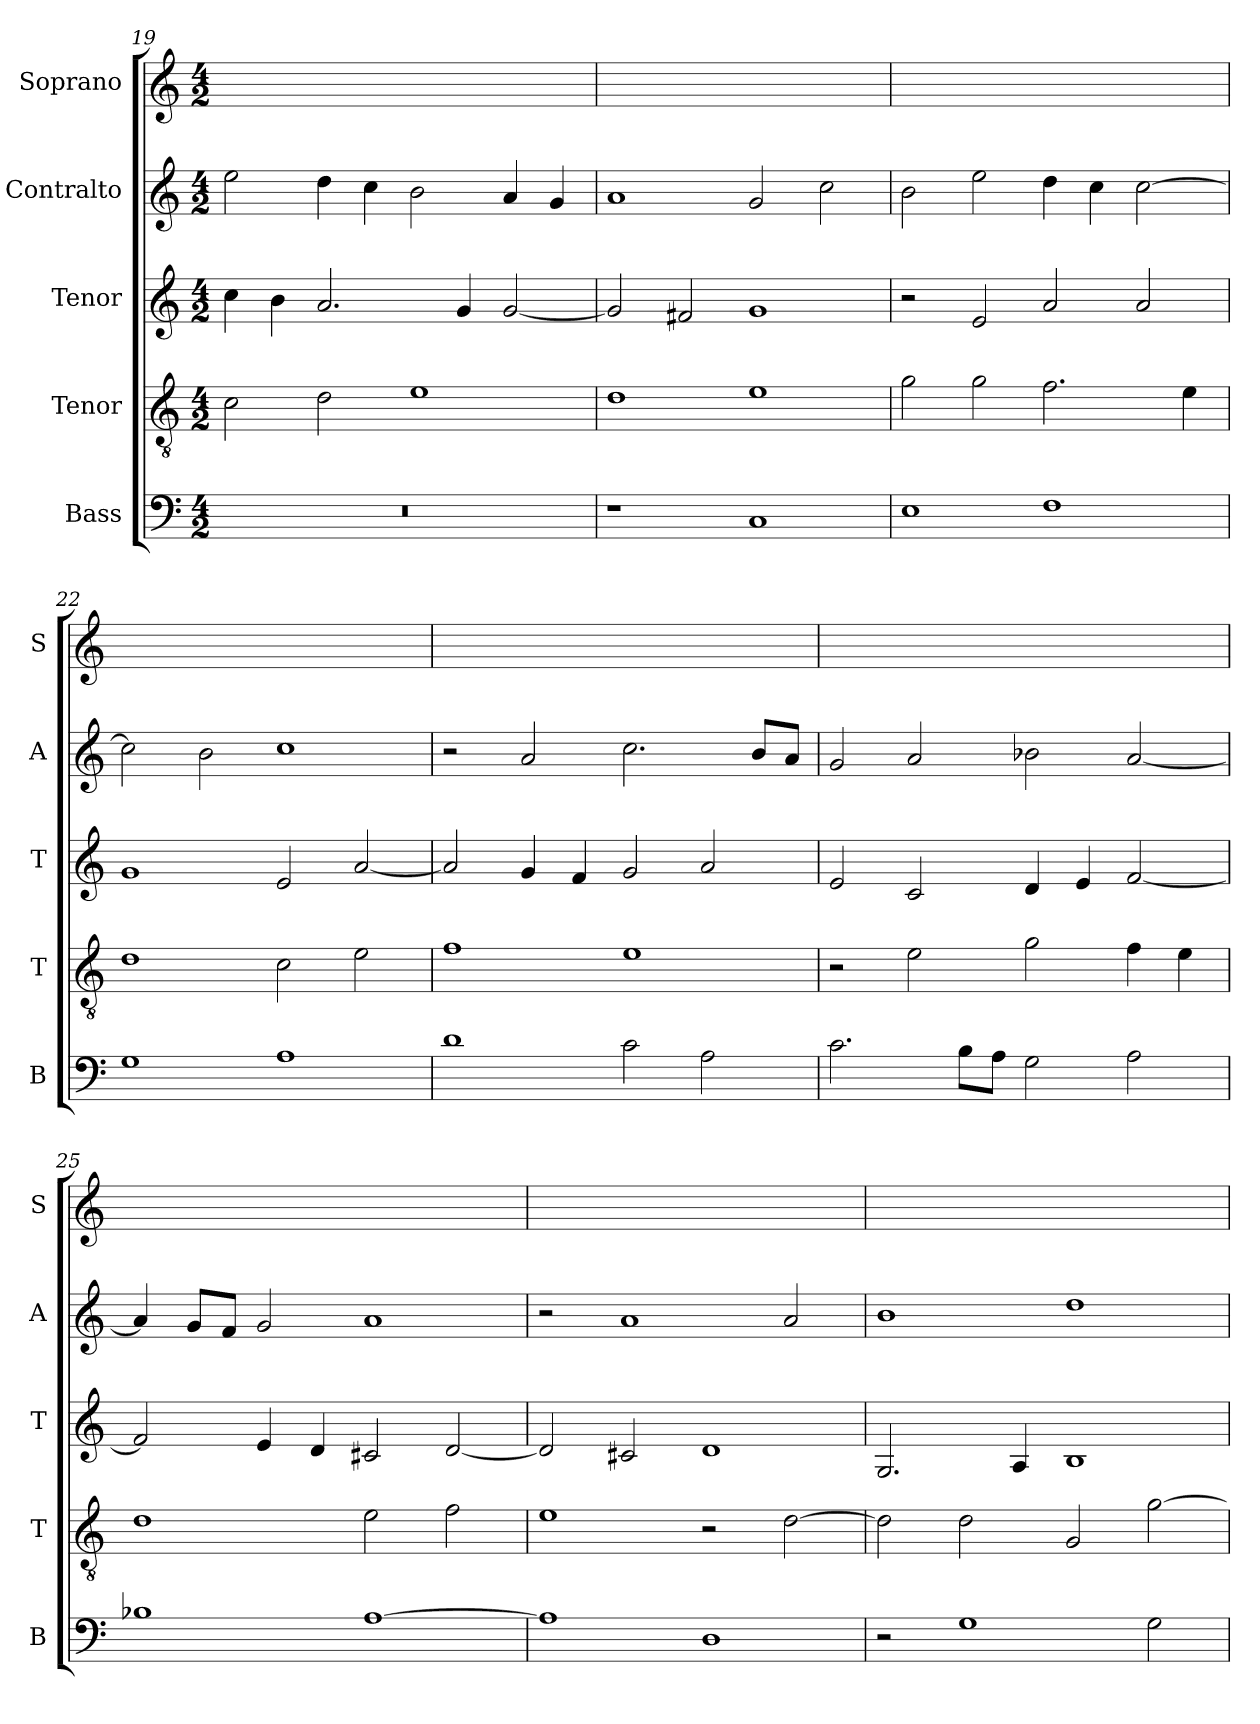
**kern	**kern	**kern	**kern	**kern
*part5	*part4	*part3	*part2	*part1
*staff5	*staff4	*staff3	*staff2	*staff1
*I"Bass	*I"Tenor	*I"Tenor	*I"Contralto	*I"Soprano
*I'B	*I'T	*I'T	*I'A	*I'S
*clefF4	*clefGv2	*clefG2	*clefG2	*clefG2
*k[]	*k[]	*k[]	*k[]	*k[]
*G:mix	*G:mix	*G:mix	*G:mix	*G:mix
*M4/2	*M4/2	*M4/2	*M4/2	*M4/2
=19	=19	=19	=19	=19
0r	2c	4cc	2ee	0ryy
.	.	4b	.	.
.	2d	2.a	4dd	.
.	.	.	4cc	.
.	1e	.	2b	.
.	.	4g	.	.
.	.	[2g	4a	.
.	.	.	4g	.
=20	=20	=20	=20	=20
1r	1d	2g]	1a	0ryy
.	.	2f#X	.	.
1C	1e	1g	2g	.
.	.	.	2cc	.
=21	=21	=21	=21	=21
1E	2g	2r	2b	0ryy
.	2g	2e	2ee	.
1F	2.f	2a	4dd	.
.	.	.	4cc	.
.	.	2a	[2cc	.
.	4e	.	.	.
=22	=22	=22	=22	=22
1G	1d	1g	2cc]	0ryy
.	.	.	2b	.
1A	2c	2e	1cc	.
.	2e	[2a	.	.
=23	=23	=23	=23	=23
1d	1f	2a]	2r	0ryy
.	.	4g	2a	.
.	.	4f	.	.
2c	1e	2g	2.cc	.
2A	.	2a	.	.
.	.	.	8b/L	.
.	.	.	8a/J	.
=24	=24	=24	=24	=24
2.c	2r	2e	2g	0ryy
.	2e	2c	2a	.
8B\L	.	.	.	.
8A\J	.	.	.	.
2G	2g	4d	2b-X	.
.	.	4e	.	.
2A	4f	[2f	[2a	.
.	4e	.	.	.
=25	=25	=25	=25	=25
1B-X	1d	2f]	4a]	0ryy
.	.	.	8g/L	.
.	.	.	8f/J	.
.	.	4e	2g	.
.	.	4d	.	.
[1A	2e	2c#X	1a	.
.	2f	[2d	.	.
=26	=26	=26	=26	=26
1A]	1e	2d]	2r	0ryy
.	.	2c#X	1a	.
1D	2r	1d	.	.
.	[2d	.	2a	.
=27	=27	=27	=27	=27
2r	2d]	2.G	1b	0ryy
1G	2d	.	.	.
.	.	4A	.	.
.	2G	1B	1dd	.
2G	[2g	.	.	.
=	=	=	=	=
*-	*-	*-	*-	*-
